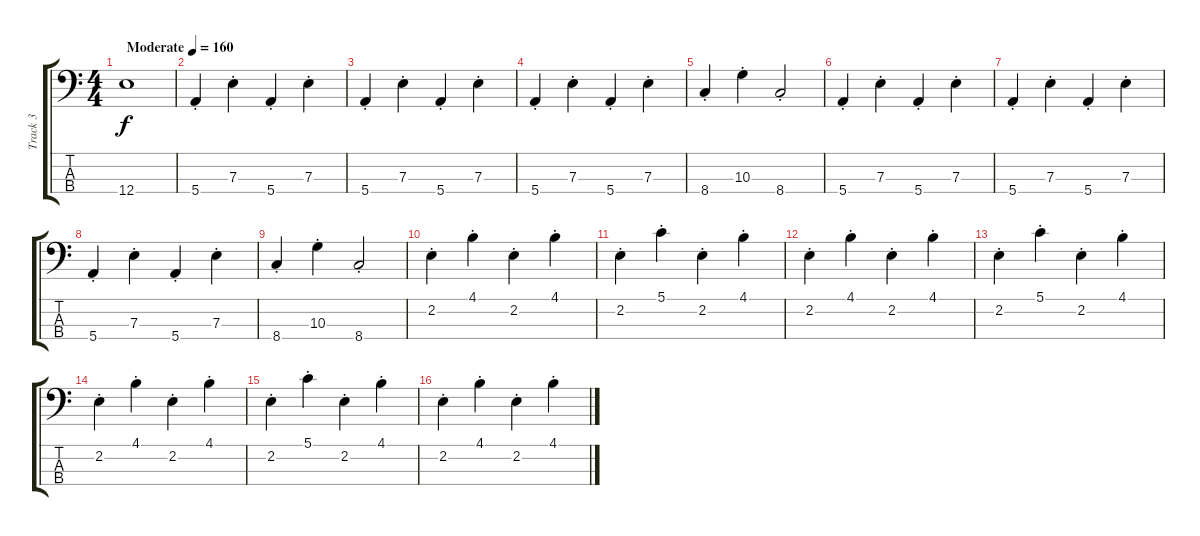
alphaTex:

\track ("Track 3" "Track 3") {instrument distortionguitar}
\staff {score tabs}
\tuning (G2 D2 A1 E1) {hide}
\ts (4 4)
\tempo (160 "Moderate")
\clef f4
\ks c
12.4.1{dy f instrument distortionguitar} |
5.4{st}.4 7.3{st}.4 5.4{st}.4 7.3{st}.4 |
5.4{st}.4 7.3{st}.4 5.4{st}.4 7.3{st}.4 |
5.4{st}.4 7.3{st}.4 5.4{st}.4 7.3{st}.4 |
8.4{st}.4 10.3{st}.4 8.4{st}.2 |
5.4{st}.4 7.3{st}.4 5.4{st}.4 7.3{st}.4 |
5.4{st}.4 7.3{st}.4 5.4{st}.4 7.3{st}.4 |
5.4{st}.4 7.3{st}.4 5.4{st}.4 7.3{st}.4 |
8.4{st}.4 10.3{st}.4 8.4{st}.2 |
2.2{st}.4 4.1{st}.4 2.2{st}.4 4.1{st}.4 |
2.2{st}.4 5.1{st}.4 2.2{st}.4 4.1{st}.4 |
2.2{st}.4 4.1{st}.4 2.2{st}.4 4.1{st}.4 |
2.2{st}.4 5.1{st}.4 2.2{st}.4 4.1{st}.4 |
2.2{st}.4 4.1{st}.4 2.2{st}.4 4.1{st}.4 |
2.2{st}.4 5.1{st}.4 2.2{st}.4 4.1{st}.4 |
2.2{st}.4 4.1{st}.4 2.2{st}.4 4.1{st}.4
